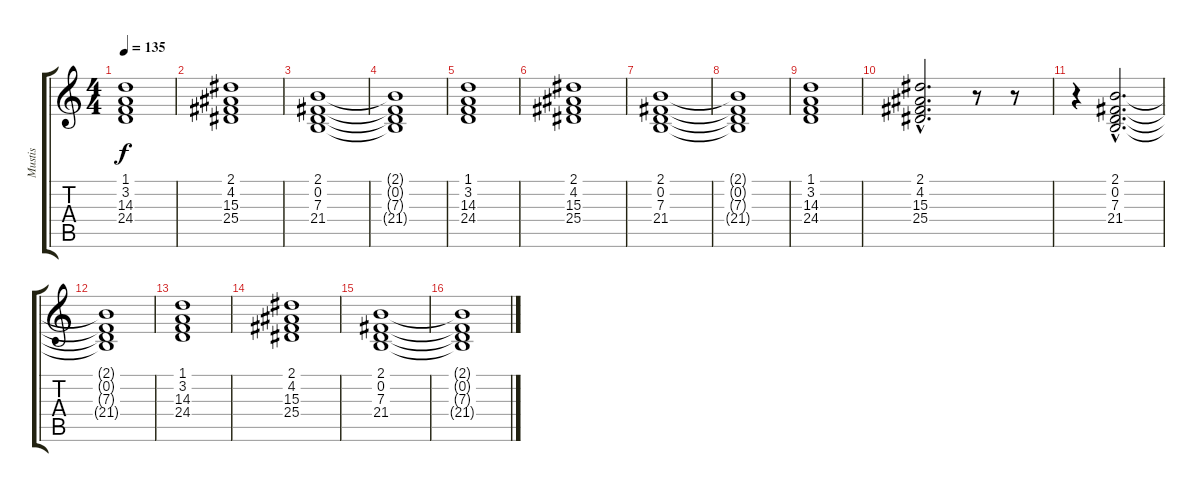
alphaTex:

\track ("Mustis" "Mustis") {instrument synthstrings1}
\staff {score tabs}
\tuning (E4 B3 G3 D3 A2 E2) {hide}
\ts (4 4)
\tempo 135
\clef g2
\ks c
(1.1 3.2 14.3 24.4).1{dy f} |
(2.1 4.2 15.3 25.4).1 |
(2.1 0.2 7.3 21.4).1 |
(2.1{t} 0.2{t} 7.3{t} 21.4{t}).1 |
(1.1 3.2 14.3 24.4).1 |
(2.1 4.2 15.3 25.4).1 |
(2.1 0.2 7.3 21.4).1 |
(2.1{t} 0.2{t} 7.3{t} 21.4{t}).1 |
(1.1 3.2 14.3 24.4).1 |
(2.1{hac} 4.2{hac} 15.3{hac} 25.4{hac}).2{d} r.8 r.8 |
r.4 (2.1{hac} 0.2{hac} 7.3{hac} 21.4{hac}).2{d} |
(2.1{t} 0.2{t} 7.3{t} 21.4{t}).1 |
(1.1 3.2 14.3 24.4).1 |
(2.1 4.2 15.3 25.4).1 |
(2.1 0.2 7.3 21.4).1 |
(2.1{t} 0.2{t} 7.3{t} 21.4{t}).1
